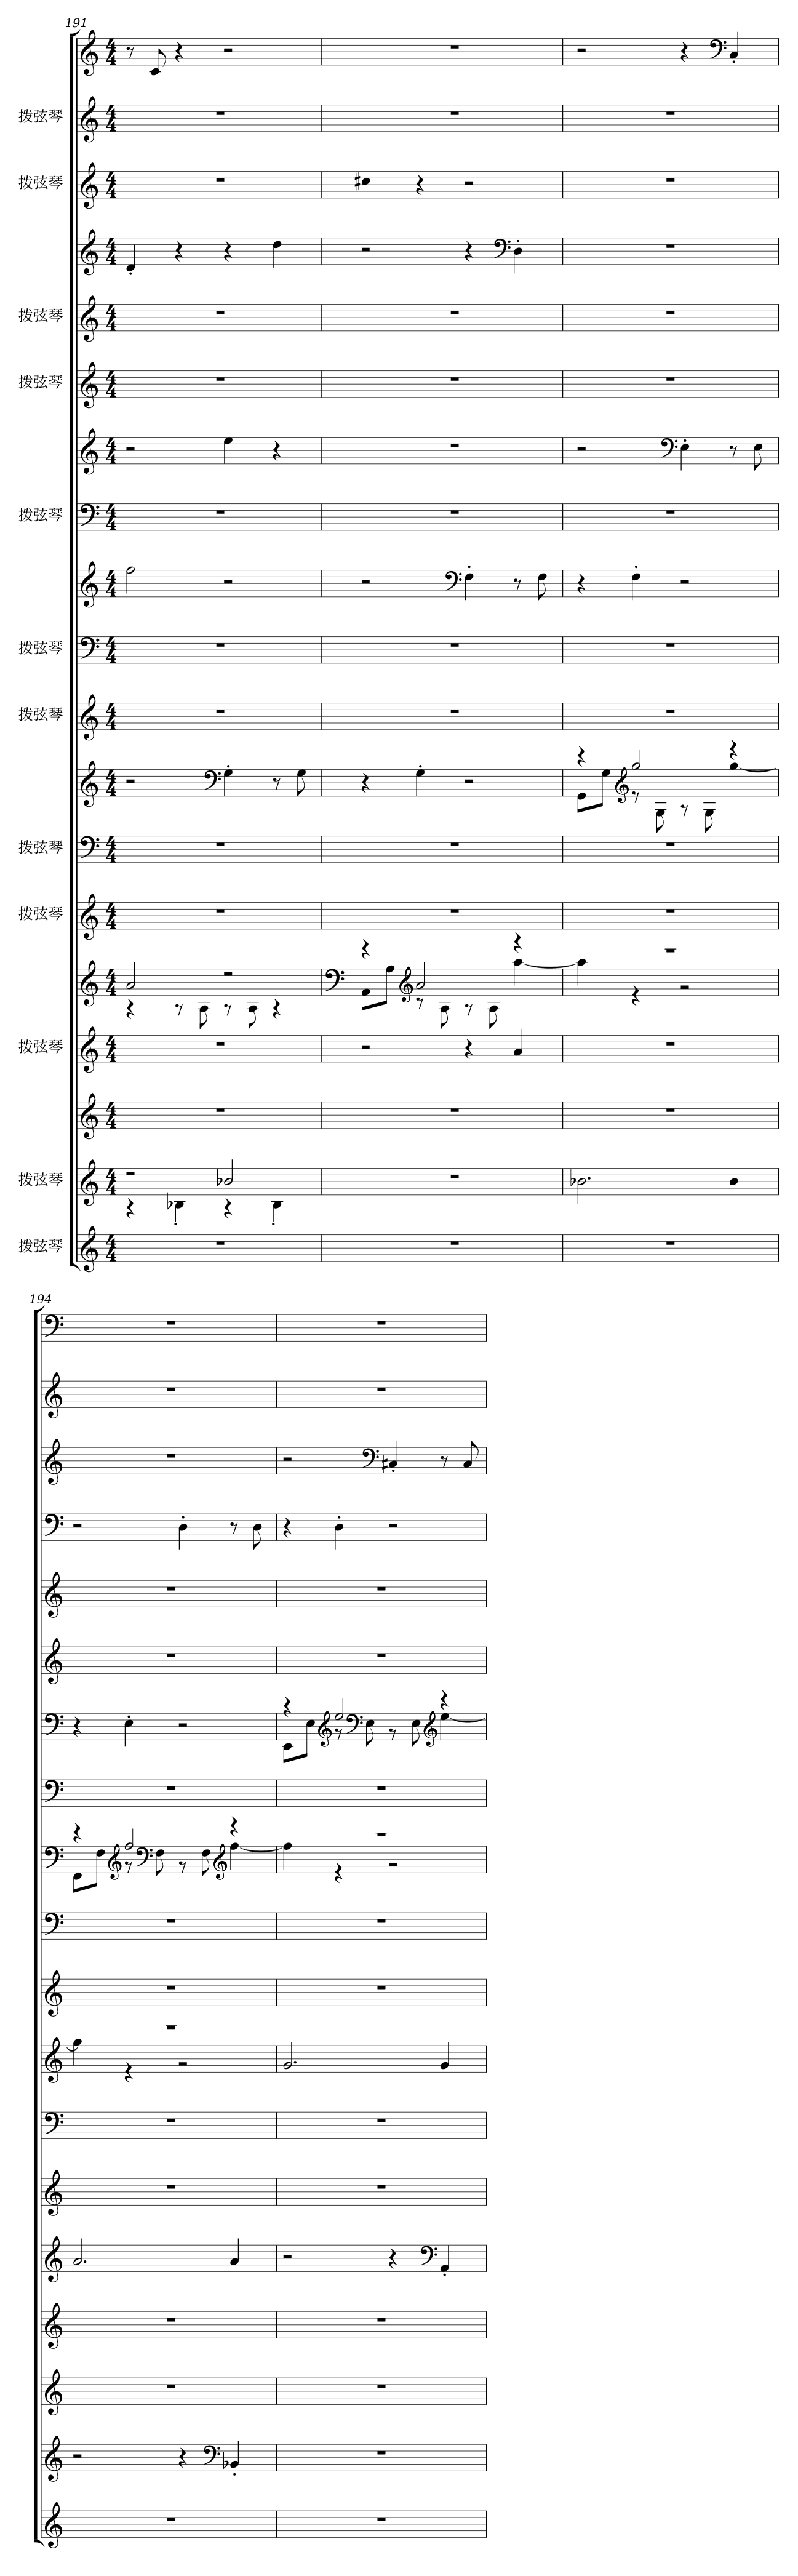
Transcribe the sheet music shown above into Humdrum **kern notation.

**kern	**kern	**kern	**kern	**kern	**kern	**kern	**kern	**kern	**kern	**kern	**kern	**kern	**kern	**kern	**kern	**kern	**kern	**kern
*part12	*part11	*part11	*part10	*part10	*part9	*part8	*part8	*part7	*part6	*part6	*part5	*part5	*part4	*part3	*part3	*part2	*part1	*part1
*staff19	*staff18	*staff17	*staff16	*staff15	*staff14	*staff13	*staff12	*staff11	*staff10	*staff9	*staff8	*staff7	*staff6	*staff5	*staff4	*staff3	*staff2	*staff1
*I"拨弦琴	*I"拨弦琴	*	*I"拨弦琴	*	*I"拨弦琴	*I"拨弦琴	*	*I"拨弦琴	*I"拨弦琴	*	*I"拨弦琴	*	*I"拨弦琴	*I"拨弦琴	*	*I"拨弦琴	*I"拨弦琴	*
*clefG2	*clefG2	*clefG2	*clefG2	*clefG2	*clefG2	*clefF4	*clefG2	*clefG2	*clefF4	*clefG2	*clefF4	*clefG2	*clefG2	*clefG2	*clefG2	*clefG2	*clefG2	*clefG2
*k[]	*k[]	*k[]	*k[]	*k[]	*k[]	*k[]	*k[]	*k[]	*k[]	*k[]	*k[]	*k[]	*k[]	*k[]	*k[]	*k[]	*k[]	*k[]
*M4/4	*M4/4	*M4/4	*M4/4	*M4/4	*M4/4	*M4/4	*M4/4	*M4/4	*M4/4	*M4/4	*M4/4	*M4/4	*M4/4	*M4/4	*M4/4	*M4/4	*M4/4	*M4/4
=191	=191	=191	=191	=191	=191	=191	=191	=191	=191	=191	=191	=191	=191	=191	=191	=191	=191	=191
*	*^	*	*	*^	*	*	*	*	*	*	*	*	*	*	*	*	*	*
1r	2r	4r	1r	1r	2a/	4r	1r	1r	2r	1r	1r	2ff\	1r	2r	1r	1r	4d'/	1r	1r	8r
.	.	.	.	.	.	.	.	.	.	.	.	.	.	.	.	.	.	.	.	8c/
.	.	4B-X'\	.	.	.	8r	.	.	.	.	.	.	.	.	.	.	4r	.	.	4r
.	.	.	.	.	.	8A\	.	.	.	.	.	.	.	.	.	.	.	.	.	.
*	*	*	*	*	*	*	*	*	*clefF4	*	*	*	*	*	*	*	*	*	*	*
.	2b-X/	4r	.	.	2r	8r	.	.	4G'\	.	.	2r	.	4ee\	.	.	4r	.	.	2r
.	.	.	.	.	.	8A\	.	.	.	.	.	.	.	.	.	.	.	.	.	.
.	.	4B-'\	.	.	.	4r	.	.	8r	.	.	.	.	4r	.	.	4dd\	.	.	.
.	.	.	.	.	.	.	.	.	8G\	.	.	.	.	.	.	.	.	.	.	.
*	*v	*v	*	*	*	*	*	*	*	*	*	*	*	*	*	*	*	*	*	*
=192	=192	=192	=192	=192	=192	=192	=192	=192	=192	=192	=192	=192	=192	=192	=192	=192	=192	=192	=192
*	*	*	*	*clefF4	*	*	*	*	*	*	*	*	*	*	*	*	*	*	*
1r	1r	1r	2r	4r	8AA\L	1r	1r	4r	1r	1r	2r	1r	1r	1r	1r	2r	4cc#X\	1r	1r
.	.	.	.	.	8A\J	.	.	.	.	.	.	.	.	.	.	.	.	.	.
*	*	*	*	*clefG2	*	*	*	*	*	*	*	*	*	*	*	*	*	*	*
.	.	.	.	2a/	8r	.	.	4G'\	.	.	.	.	.	.	.	.	4r	.	.
.	.	.	.	.	8A\	.	.	.	.	.	.	.	.	.	.	.	.	.	.
*	*	*	*	*	*	*	*	*	*	*	*clefF4	*	*	*	*	*	*	*	*
.	.	.	4r	.	8r	.	.	2r	.	.	4F'\	.	.	.	.	4r	2r	.	.
.	.	.	.	.	8A\	.	.	.	.	.	.	.	.	.	.	.	.	.	.
*	*	*	*	*	*	*	*	*	*	*	*	*	*	*	*	*clefF4	*	*	*
.	.	.	4a/	4r	[4aa\	.	.	.	.	.	8r	.	.	.	.	4D'\	.	.	.
.	.	.	.	.	.	.	.	.	.	.	8F\	.	.	.	.	.	.	.	.
!!LO:PB:g=z
=193	=193	=193	=193	=193	=193	=193	=193	=193	=193	=193	=193	=193	=193	=193	=193	=193	=193	=193	=193
*	*	*	*	*	*	*	*	*^	*	*	*	*	*	*	*	*	*	*	*
1r	2.b-X\	1r	1r	1r	4aa\]	1r	1r	4r	8GG\L	1r	1r	4r	1r	2r	1r	1r	1r	1r	1r	2r
.	.	.	.	.	.	.	.	.	8G\J	.	.	.	.	.	.	.	.	.	.	.
*	*	*	*	*	*	*	*	*clefG2	*	*	*	*	*	*	*	*	*	*	*	*
.	.	.	.	.	4r	.	.	2gg/	8r	.	.	4F'\	.	.	.	.	.	.	.	.
.	.	.	.	.	.	.	.	.	8G\	.	.	.	.	.	.	.	.	.	.	.
*	*	*	*	*	*	*	*	*	*	*	*	*	*	*clefF4	*	*	*	*	*	*
.	.	.	.	.	2r	.	.	.	8r	.	.	2r	.	4E'\	.	.	.	.	.	4r
.	.	.	.	.	.	.	.	.	8G\	.	.	.	.	.	.	.	.	.	.	.
*	*	*	*	*	*	*	*	*	*	*	*	*	*	*	*	*	*	*	*	*clefF4
.	4b-\	.	.	.	.	.	.	4r	[4gg\	.	.	.	.	8r	.	.	.	.	.	4C'/
.	.	.	.	.	.	.	.	.	.	.	.	.	.	8E\	.	.	.	.	.	.
*	*	*	*	*v	*v	*	*	*	*	*	*	*	*	*	*	*	*	*	*	*
=194	=194	=194	=194	=194	=194	=194	=194	=194	=194	=194	=194	=194	=194	=194	=194	=194	=194	=194	=194
*	*	*	*	*	*	*	*	*	*	*	*^	*	*	*	*	*	*	*	*
1r	2r	1r	1r	2.a/	1r	1r	1r	4gg\]	1r	1r	4r	8FF\L	1r	4r	1r	1r	2r	1r	1r	1r
.	.	.	.	.	.	.	.	.	.	.	.	8F\J	.	.	.	.	.	.	.	.
*	*	*	*	*	*	*	*	*	*	*	*clefG2	*	*	*	*	*	*	*	*	*
.	.	.	.	.	.	.	.	4r	.	.	2ff/	8r	.	4E'\	.	.	.	.	.	.
*	*	*	*	*	*	*	*	*	*	*	*clefF4	*	*	*	*	*	*	*	*	*
.	.	.	.	.	.	.	.	.	.	.	.	8F\	.	.	.	.	.	.	.	.
.	4r	.	.	.	.	.	.	2r	.	.	.	8r	.	2r	.	.	4D'\	.	.	.
.	.	.	.	.	.	.	.	.	.	.	.	8F\	.	.	.	.	.	.	.	.
*	*clefF4	*	*	*	*	*	*	*	*	*	*clefG2	*	*	*	*	*	*	*	*	*
.	4BB-X'/	.	.	4a/	.	.	.	.	.	.	4r	[4ff\	.	.	.	.	8r	.	.	.
.	.	.	.	.	.	.	.	.	.	.	.	.	.	.	.	.	8D\	.	.	.
*	*	*	*	*	*	*	*v	*v	*	*	*	*	*	*	*	*	*	*	*	*
=195	=195	=195	=195	=195	=195	=195	=195	=195	=195	=195	=195	=195	=195	=195	=195	=195	=195	=195	=195
*	*	*	*	*	*	*	*	*	*	*	*	*	*^	*	*	*	*	*	*
1r	1r	1r	1r	2r	1r	1r	2.g/	1r	1r	1r	4ff\]	1r	4r	8EE\L	1r	1r	4r	2r	1r	1r
.	.	.	.	.	.	.	.	.	.	.	.	.	.	8E\J	.	.	.	.	.	.
*	*	*	*	*	*	*	*	*	*	*	*	*	*clefG2	*	*	*	*	*	*	*
.	.	.	.	.	.	.	.	.	.	.	4r	.	2ee/	8r	.	.	4D'\	.	.	.
*	*	*	*	*	*	*	*	*	*	*	*	*	*clefF4	*	*	*	*	*	*	*
.	.	.	.	.	.	.	.	.	.	.	.	.	.	8E\	.	.	.	.	.	.
*	*	*	*	*	*	*	*	*	*	*	*	*	*	*	*	*	*	*clefF4	*	*
.	.	.	.	4r	.	.	.	.	.	.	2r	.	.	8r	.	.	2r	4C#X'/	.	.
.	.	.	.	.	.	.	.	.	.	.	.	.	.	8E\	.	.	.	.	.	.
*	*	*	*	*clefF4	*	*	*	*	*	*	*	*	*clefG2	*	*	*	*	*	*	*
.	.	.	.	4AA'/	.	.	4g/	.	.	.	.	.	4r	[4ee\	.	.	.	8r	.	.
.	.	.	.	.	.	.	.	.	.	.	.	.	.	.	.	.	.	8C#/	.	.
*	*	*	*	*	*	*	*	*	*	*v	*v	*	*v	*v	*	*	*	*	*	*
=	=	=	=	=	=	=	=	=	=	=	=	=	=	=	=	=	=	=
*-	*-	*-	*-	*-	*-	*-	*-	*-	*-	*-	*-	*-	*-	*-	*-	*-	*-	*-
